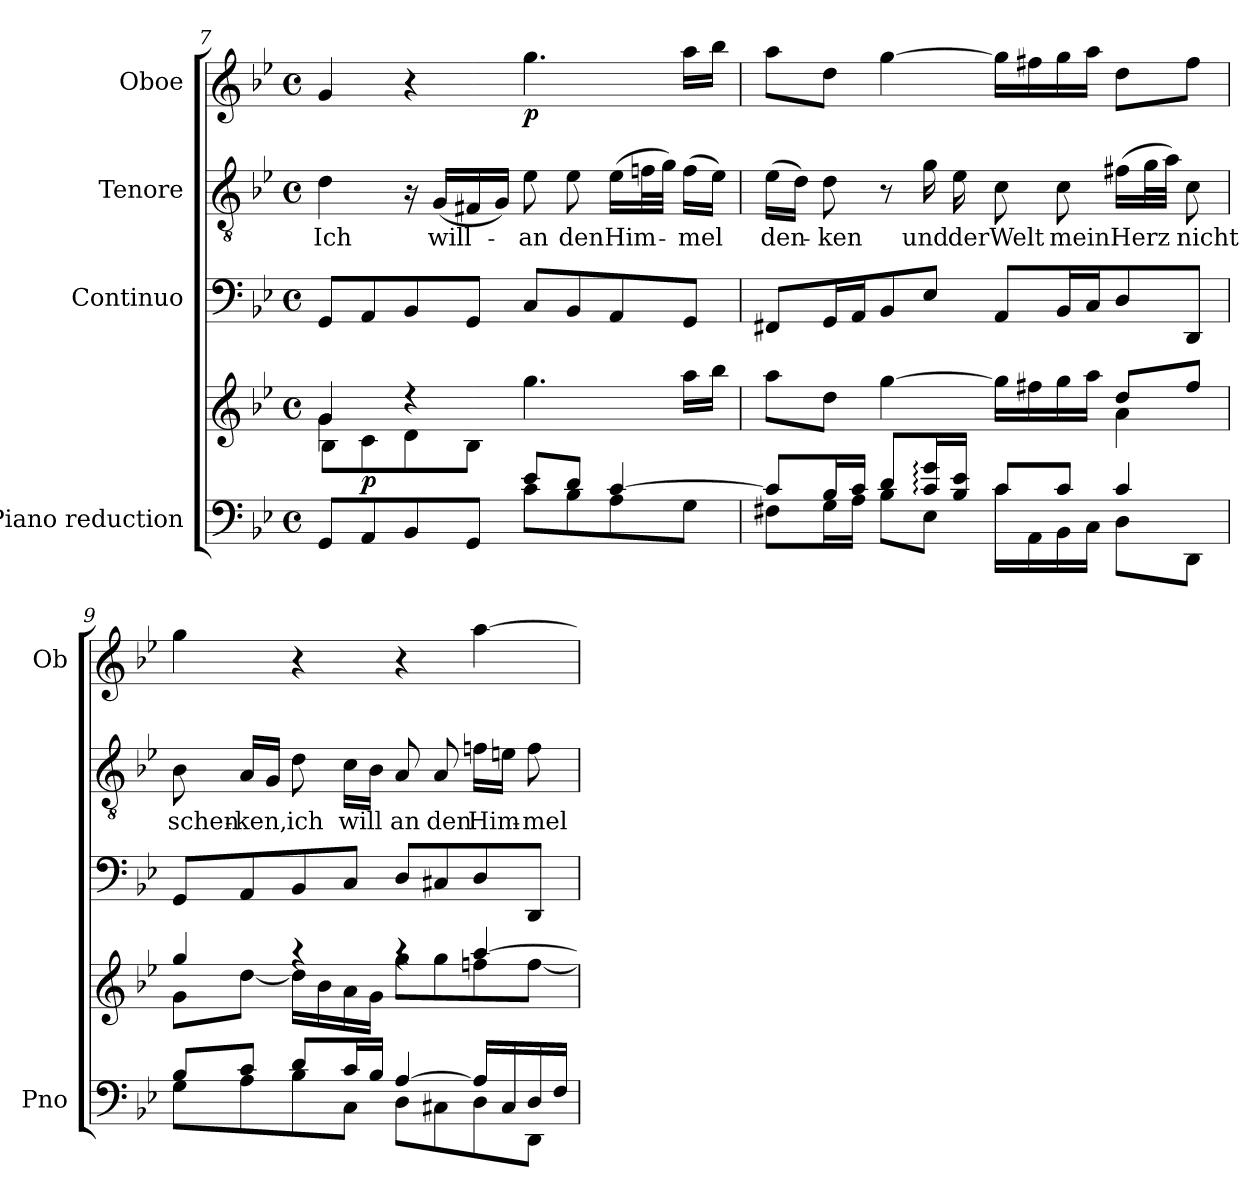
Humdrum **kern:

**kern	**kern	**dynam	**kern	**kern	**text	**kern	**dynam
*part4	*part4	*part4	*part3	*part2	*part2	*part1	*part1
*staff5	*staff4	*staff4/5	*staff3	*staff2	*staff2	*staff1	*staff1
*I"Piano reduction	*	*	*I"Continuo	*I"Tenore	*	*I"Oboe	*
*I'Pno	*	*	*	*	*	*I'Ob	*
!!LO:LB:g=z
*clefF4	*clefG2	*	*clefF4	*clefGv2	*	*clefG2	*
*k[b-e-]	*k[b-e-]	*	*k[b-e-]	*k[b-e-]	*	*k[b-e-]	*
*M4/4	*M4/4	*	*M4/4	*M4/4	*	*M4/4	*
*met(c)	*met(c)	*	*met(c)	*met(c)	*	*met(c)	*
=7	=7	=7	=7	=7	=7	=7	=7
*^	*^	*	*	*	*	*	*
*	*	*	*^	*	*	*	*	*	*
!	!	!	!	!	!	!	!	!LO:LY:b	!	!
2ryy	8GG/L	4g/	4g\	8B-\L	.	8GG/L	4d\	Ich	4g/	.
!	!	!	!	!	!LO:DY:b	!	!	!	!	!
.	8AA/	.	.	8c\	p	8AA/	.	.	.	.
.	8BB-/	4r	4ryy	8d\	.	8BB-/	16r	.	4r	.
!	!	!	!	!	!	!	!	!LO:LY:b	!	!
.	.	.	.	.	.	.	(<16G/LL	will-	.	.
.	8GG/J	.	.	8B-\J	.	8GG/J	16F#X/	.	.	.
.	.	.	.	.	.	.	16G/JJ)	.	.	.
!	!	!	!	!	!	!	!	!LO:LY:b	!	!LO:DY:b
8e-/L	8c\L	4.gg\	2ryy	2ryy	.	8C/L	8e-\	-an	4.gg\	p
!	!	!	!	!	!	!	!	!LO:LY:b	!	!
8d/J	8B-\	.	.	.	.	8BB-/	8e-\	den	.	.
!	!	!	!	!	!	!	!	!LO:LY:b	!	!
[4c/	8A\	.	.	.	.	8AA/	(>16e-\LL	Him-	.	.
.	.	.	.	.	.	.	32fn\L	.	.	.
.	.	.	.	.	.	.	32g\JJJ)	.	.	.
!	!	!	!	!	!	!	!	!LO:LY:b	!	!
.	8G\J	16aa\LL	.	.	.	8GG/J	(>16f\LL	-mel	16aa\LL	.
.	.	16bb-\JJ	.	.	.	.	16e-\JJ)	.	16bb-\JJ	.
*	*	*	*v	*v	*	*	*	*	*	*
=8	=8	=8	=8	=8	=8	=8	=8	=8	=8
!	!	!	!	!	!	!	!LO:LY:b	!	!
8c/L]	8F#X\L	8aa\L	2ryy	.	8FF#X/L	(>16e-\LL	den-	8aa\L	.
.	.	.	.	.	.	16d\JJ)	.	.	.
!	!	!	!	!	!	!	!LO:LY:b	!	!
16B-/L	16G\L	8dd\J	.	.	16GG/L	8d\	-ken	8dd\J	.
16c/JJ	16A\JJ	.	.	.	16AA/J	.	.	.	.
8d/L	8B-\L	[4gg\	.	.	8BB-/	8r	.	[4gg\	.
!	!	!	!	!	!	!	!LO:LY:b	!	!
16c/: 16g/:L	8E-\J	.	.	.	8E-/J	16g\	und	.	.
!	!	!	!	!	!	!	!LO:LY:b	!	!
16B-/ 16e-/JJ	.	.	.	.	.	16e-\	der	.	.
!	!	!	!	!	!	!	!LO:LY:b	!	!
8c/L	16c\LL	16gg\LL]	4ryy	.	8AA/L	8c\	Welt	16gg\LL]	.
.	16AA\	16ff#X\	.	.	.	.	.	16ff#X\	.
!	!	!	!	!	!	!	!LO:LY:b	!	!
8c/J	16BB-\	16gg\	.	.	16BB-/L	8c\	mein	16gg\	.
.	16C\JJ	16aa\JJ	.	.	16C/J	.	.	16aa\JJ	.
!	!	!	!	!	!	!	!LO:LY:b	!	!
4c/	8D\L	8dd/L	4a\	.	8D/	(>16f#X\LL	Herz	8dd\L	.
.	.	.	.	.	.	32g\L	.	.	.
.	.	.	.	.	.	32a\JJJ)	.	.	.
!	!	!	!	!	!	!	!LO:LY:b	!	!
.	8DD\J	8ff#/J	.	.	8DD/J	8c\	nicht	8ff#\J	.
=9	=9	=9	=9	=9	=9	=9	=9	=9	=9
!	!	!	!	!	!	!	!LO:LY:b	!	!
8B-/L	8G\L	4gg/	8g\L	.	8GG/L	8B-\	schen-	4gg\	.
!	!	!	!	!	!	!	!LO:LY:b	!	!
8c/J	8A\	.	[8dd\J	.	8AA/	16A/LL	-ken,	.	.
.	.	.	.	.	.	16G/JJ	.	.	.
!	!	!	!	!	!	!	!LO:LY:b	!	!
8d/L	8B-\	4raa	16dd\LL]	.	8BB-/	8d\	ich	4r	.
.	.	.	16b-\	.	.	.	.	.	.
!	!	!	!	!	!	!	!LO:LY:b	!	!
16c/L	8C\J	.	16a\	.	8C/J	16c\LL	will	.	.
16B-/JJ	.	.	16g\JJ	.	.	16B-\JJ	.	.	.
!	!	!	!	!	!	!	!LO:LY:b	!	!
[4A/	8D\L	4raa	8gg\L	.	8D/L	8A/	an	4r	.
!	!	!	!	!	!	!	!LO:LY:b	!	!
.	8C#X\	.	8gg\	.	8C#X/	8A/	den	.	.
!	!	!	!	!	!	!	!LO:LY:b	!	!
16A/LL]	8D\	[4aa/	8ffn\	.	8D/	16fn\LL	Him-	[4aa\	.
16C#/	.	.	.	.	.	16en\JJ	.	.	.
!	!	!	!	!	!	!	!LO:LY:b	!	!
16D/	8DD\J	.	[8ff\J	.	8DD/J	8f\	-mel	.	.
16F/JJ	.	.	.	.	.	.	.	.	.
*v	*v	*	*	*	*	*	*	*	*
*	*v	*v	*	*	*	*	*	*
=	=	=	=	=	=	=	=
*-	*-	*-	*-	*-	*-	*-	*-
